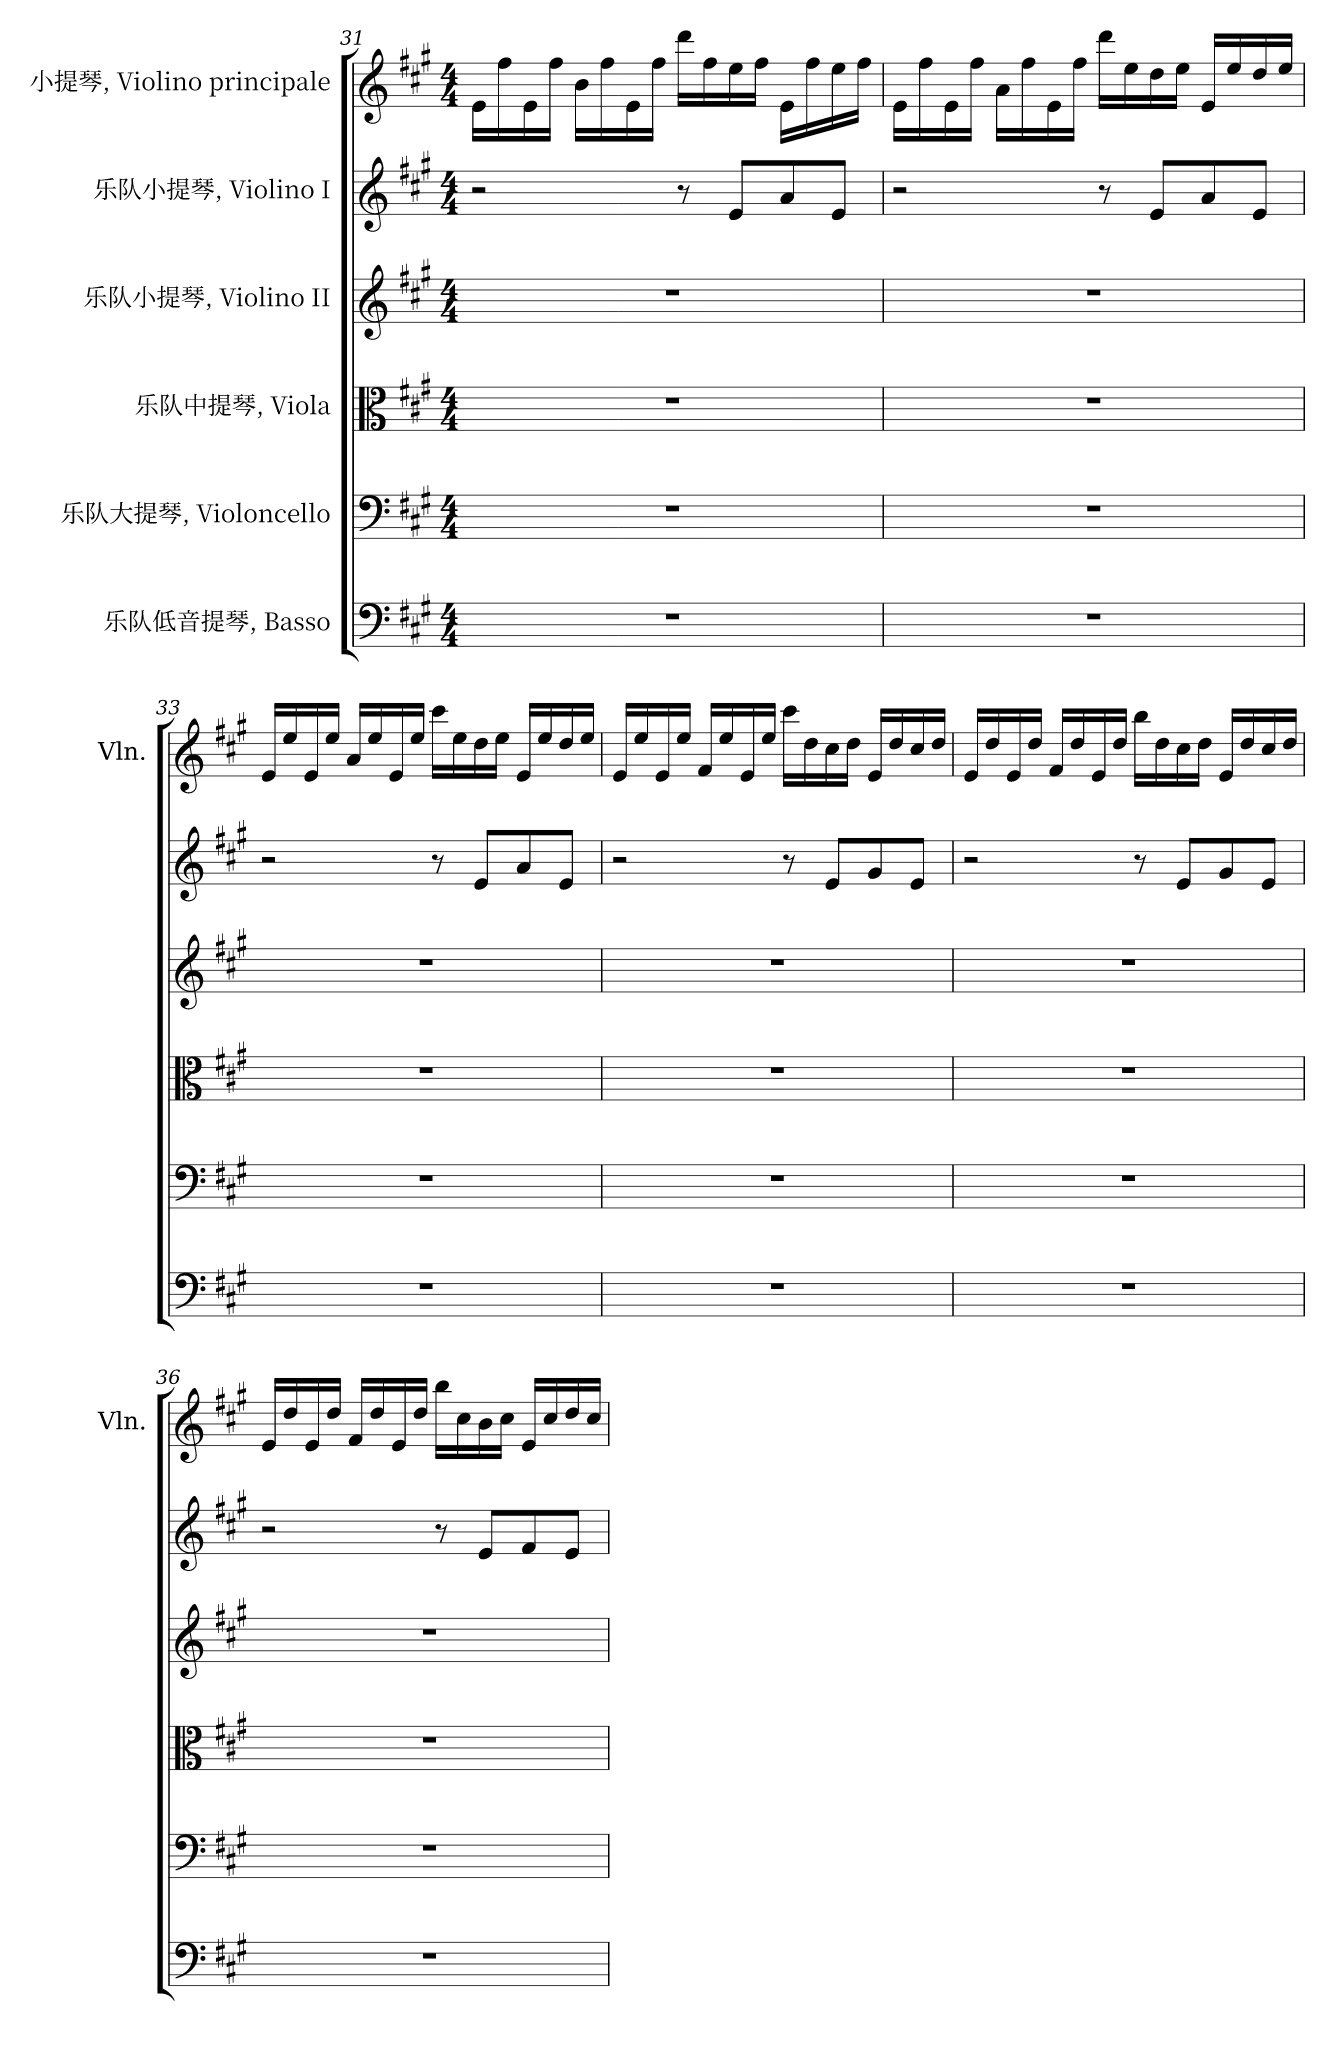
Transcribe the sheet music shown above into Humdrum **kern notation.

**kern	**kern	**kern	**kern	**kern	**kern
*part6	*part5	*part4	*part3	*part2	*part1
*staff6	*staff5	*staff4	*staff3	*staff2	*staff1
*I"乐队低音提琴, Basso	*I"乐队大提琴, Violoncello	*I"乐队中提琴, Viola	*I"乐队小提琴, Violino II	*I"乐队小提琴, Violino I	*I"小提琴, Violino principale
*	*	*	*	*	*I'Vln.
*clefF4	*clefF4	*clefC3	*clefG2	*clefG2	*clefG2
*ITrd7c12	*	*	*	*	*
*k[f#c#g#]	*k[f#c#g#]	*k[f#c#g#]	*k[f#c#g#]	*k[f#c#g#]	*k[f#c#g#]
*M4/4	*M4/4	*M4/4	*M4/4	*M4/4	*M4/4
=31	=31	=31	=31	=31	=31
1r	1r	1r	1r	2r	16e\LL
.	.	.	.	.	16ff#\
.	.	.	.	.	16e\
.	.	.	.	.	16ff#\JJ
.	.	.	.	.	16b\LL
.	.	.	.	.	16ff#\
.	.	.	.	.	16e\
.	.	.	.	.	16ff#\JJ
.	.	.	.	8r	16ddd\LL
.	.	.	.	.	16ff#\
.	.	.	.	8e/L	16ee\
.	.	.	.	.	16ff#\JJ
.	.	.	.	8a/	16e\LL
.	.	.	.	.	16ff#\
.	.	.	.	8e/J	16ee\
.	.	.	.	.	16ff#\JJ
!!LO:PB:g=z
=32	=32	=32	=32	=32	=32
1r	1r	1r	1r	2r	16e\LL
.	.	.	.	.	16ff#\
.	.	.	.	.	16e\
.	.	.	.	.	16ff#\JJ
.	.	.	.	.	16a\LL
.	.	.	.	.	16ff#\
.	.	.	.	.	16e\
.	.	.	.	.	16ff#\JJ
.	.	.	.	8r	16ddd\LL
.	.	.	.	.	16ee\
.	.	.	.	8e/L	16dd\
.	.	.	.	.	16ee\JJ
.	.	.	.	8a/	16e/LL
.	.	.	.	.	16ee/
.	.	.	.	8e/J	16dd/
.	.	.	.	.	16ee/JJ
=33	=33	=33	=33	=33	=33
1r	1r	1r	1r	2r	16e/LL
.	.	.	.	.	16ee/
.	.	.	.	.	16e/
.	.	.	.	.	16ee/JJ
.	.	.	.	.	16a/LL
.	.	.	.	.	16ee/
.	.	.	.	.	16e/
.	.	.	.	.	16ee/JJ
.	.	.	.	8r	16ccc#\LL
.	.	.	.	.	16ee\
.	.	.	.	8e/L	16dd\
.	.	.	.	.	16ee\JJ
.	.	.	.	8a/	16e/LL
.	.	.	.	.	16ee/
.	.	.	.	8e/J	16dd/
.	.	.	.	.	16ee/JJ
!!LO:LB:g=z
=34	=34	=34	=34	=34	=34
1r	1r	1r	1r	2r	16e/LL
.	.	.	.	.	16ee/
.	.	.	.	.	16e/
.	.	.	.	.	16ee/JJ
.	.	.	.	.	16f#/LL
.	.	.	.	.	16ee/
.	.	.	.	.	16e/
.	.	.	.	.	16ee/JJ
.	.	.	.	8r	16ccc#\LL
.	.	.	.	.	16dd\
.	.	.	.	8e/L	16cc#\
.	.	.	.	.	16dd\JJ
.	.	.	.	8g#/	16e/LL
.	.	.	.	.	16dd/
.	.	.	.	8e/J	16cc#/
.	.	.	.	.	16dd/JJ
=35	=35	=35	=35	=35	=35
1r	1r	1r	1r	2r	16e/LL
.	.	.	.	.	16dd/
.	.	.	.	.	16e/
.	.	.	.	.	16dd/JJ
.	.	.	.	.	16f#/LL
.	.	.	.	.	16dd/
.	.	.	.	.	16e/
.	.	.	.	.	16dd/JJ
.	.	.	.	8r	16bb\LL
.	.	.	.	.	16dd\
.	.	.	.	8e/L	16cc#\
.	.	.	.	.	16dd\JJ
.	.	.	.	8g#/	16e/LL
.	.	.	.	.	16dd/
.	.	.	.	8e/J	16cc#/
.	.	.	.	.	16dd/JJ
!!LO:PB:g=z
=36	=36	=36	=36	=36	=36
1r	1r	1r	1r	2r	16e/LL
.	.	.	.	.	16dd/
.	.	.	.	.	16e/
.	.	.	.	.	16dd/JJ
.	.	.	.	.	16f#/LL
.	.	.	.	.	16dd/
.	.	.	.	.	16e/
.	.	.	.	.	16dd/JJ
.	.	.	.	8r	16bb\LL
.	.	.	.	.	16cc#\
.	.	.	.	8e/L	16b\
.	.	.	.	.	16cc#\JJ
.	.	.	.	8f#/	16e/LL
.	.	.	.	.	16cc#/
.	.	.	.	8e/J	16dd/
.	.	.	.	.	16cc#/JJ
=	=	=	=	=	=
*-	*-	*-	*-	*-	*-
